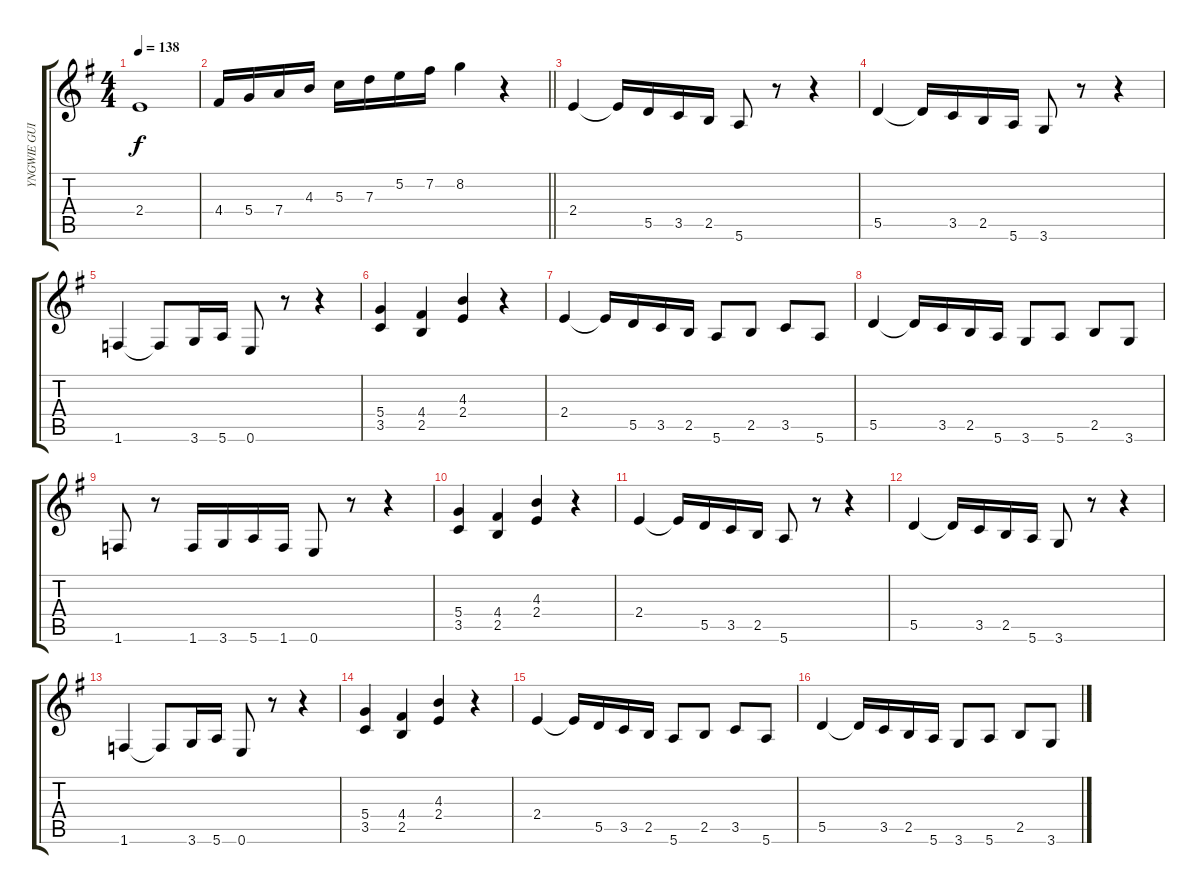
\track ("YNGWIE GUITAR 2" "YNGWIE GUI") {instrument acousticguitarsteel}
\staff {score tabs}
\tuning (E4 B3 G3 D3 A2 E2) {hide}
\ts (4 4)
\tempo 138
\clef g2
\ks eminor
2.4.1{dy f} |
\barLineRight lightlight
4.4.16 5.4.16 7.4.16 4.3.16 5.3.16 7.3.16 5.2.16 7.2.16 8.2.4 r.4 |
2.4.4 2.4{t}.16 5.5.16 3.5.16 2.5.16 5.6.8 r.8 r.4 |
5.5.4 5.5{t}.16 3.5.16 2.5.16 5.6.16 3.6.8 r.8 r.4 |
1.6.4 1.6{t}.8 3.6.16 5.6.16 0.6.8 r.8 r.4 |
(5.4 3.5).4 (4.4 2.5).4 (4.3 2.4).4 r.4 |
2.4.4 2.4{t}.16 5.5.16 3.5.16 2.5.16 5.6.8 2.5.8 3.5.8 5.6.8 |
5.5.4 5.5{t}.16 3.5.16 2.5.16 5.6.16 3.6.8 5.6.8 2.5.8 3.6.8 |
1.6.8 r.8 1.6.16 3.6.16 5.6.16 1.6.16 0.6.8 r.8 r.4 |
(5.4 3.5).4 (4.4 2.5).4 (4.3 2.4).4 r.4 |
2.4.4 2.4{t}.16 5.5.16 3.5.16 2.5.16 5.6.8 r.8 r.4 |
5.5.4 5.5{t}.16 3.5.16 2.5.16 5.6.16 3.6.8 r.8 r.4 |
1.6.4 1.6{t}.8 3.6.16 5.6.16 0.6.8 r.8 r.4 |
(5.4 3.5).4 (4.4 2.5).4 (4.3 2.4).4 r.4 |
2.4.4 2.4{t}.16 5.5.16 3.5.16 2.5.16 5.6.8 2.5.8 3.5.8 5.6.8 |
5.5.4 5.5{t}.16 3.5.16 2.5.16 5.6.16 3.6.8 5.6.8 2.5.8 3.6.8
